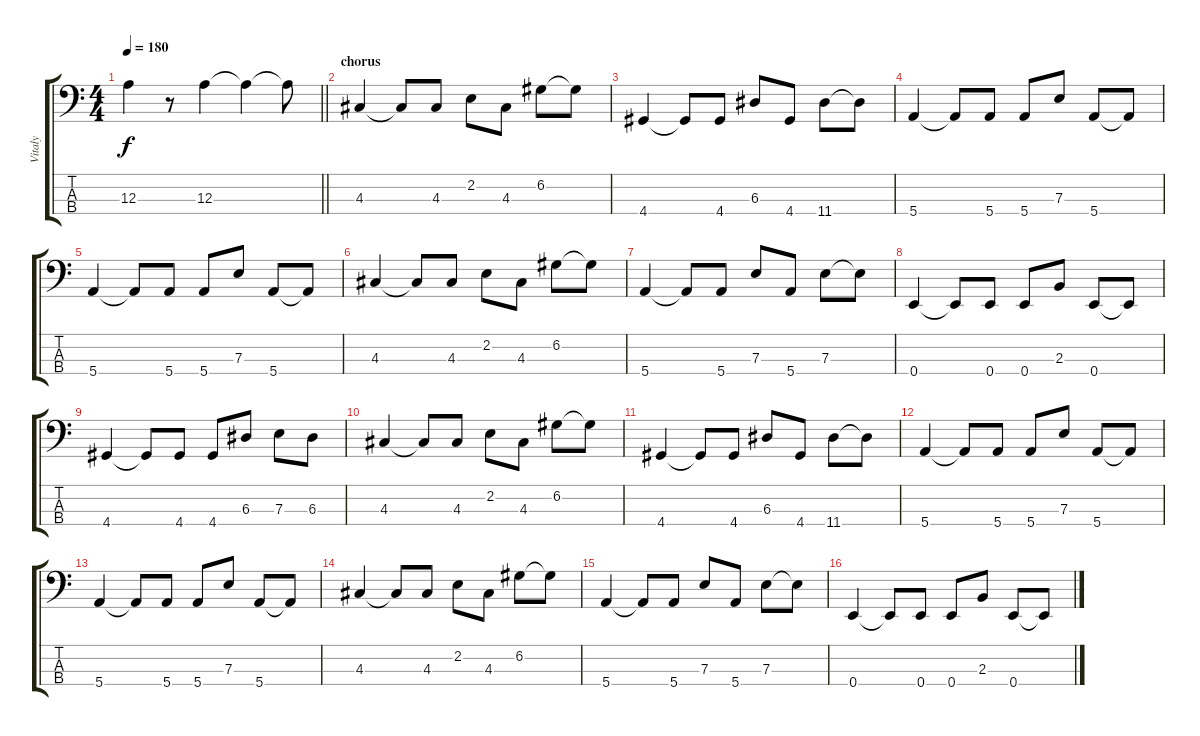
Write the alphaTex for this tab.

\track ("Vitaly" "Vitaly") {instrument electricbassfinger}
\staff {score tabs}
\tuning (G2 D2 A1 E1) {hide}
\ts (4 4)
\tempo 180
\clef f4
\barLineRight lightlight
\ks c
12.3.4{dy f} r.8 12.3.4 12.3{t}.4 12.3{t}.8 |
\section ("" "chorus")
4.3.4 4.3{t}.8 4.3.8 2.2.8 4.3.8 6.2.8 6.2{t}.8 |
4.4.4 4.4{t}.8 4.4.8 6.3.8 4.4.8 11.4.8 11.4{t}.8 |
5.4.4 5.4{t}.8 5.4.8 5.4.8 7.3.8 5.4.8 5.4{t}.8 |
5.4.4 5.4{t}.8 5.4.8 5.4.8 7.3.8 5.4.8 5.4{t}.8 |
4.3.4 4.3{t}.8 4.3.8 2.2.8 4.3.8 6.2.8 6.2{t}.8 |
5.4.4 5.4{t}.8 5.4.8 7.3.8 5.4.8 7.3.8 7.3{t}.8 |
0.4.4 0.4{t}.8 0.4.8 0.4.8 2.3.8 0.4.8 0.4{t}.8 |
4.4.4 4.4{t}.8 4.4.8 4.4.8 6.3.8 7.3.8 6.3.8 |
4.3.4 4.3{t}.8 4.3.8 2.2.8 4.3.8 6.2.8 6.2{t}.8 |
4.4.4 4.4{t}.8 4.4.8 6.3.8 4.4.8 11.4.8 11.4{t}.8 |
5.4.4 5.4{t}.8 5.4.8 5.4.8 7.3.8 5.4.8 5.4{t}.8 |
5.4.4 5.4{t}.8 5.4.8 5.4.8 7.3.8 5.4.8 5.4{t}.8 |
4.3.4 4.3{t}.8 4.3.8 2.2.8 4.3.8 6.2.8 6.2{t}.8 |
5.4.4 5.4{t}.8 5.4.8 7.3.8 5.4.8 7.3.8 7.3{t}.8 |
0.4.4 0.4{t}.8 0.4.8 0.4.8 2.3.8 0.4.8 0.4{t}.8
